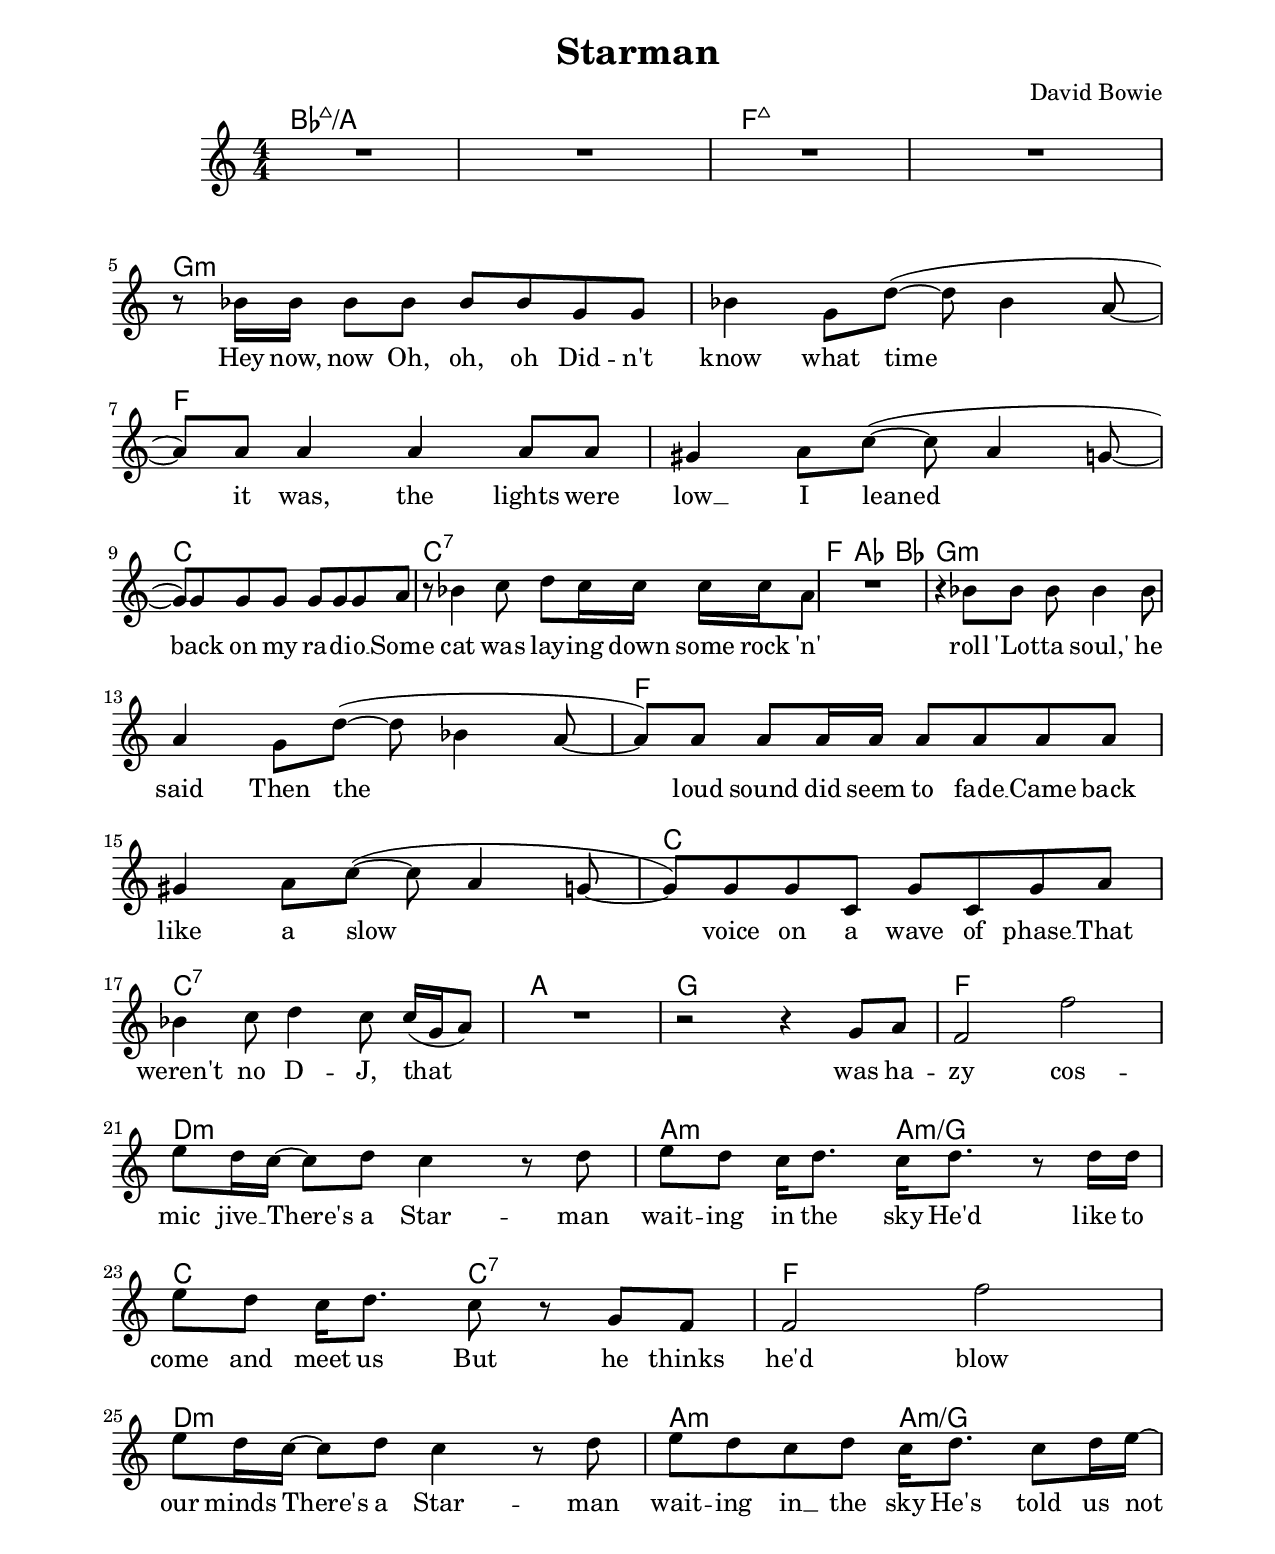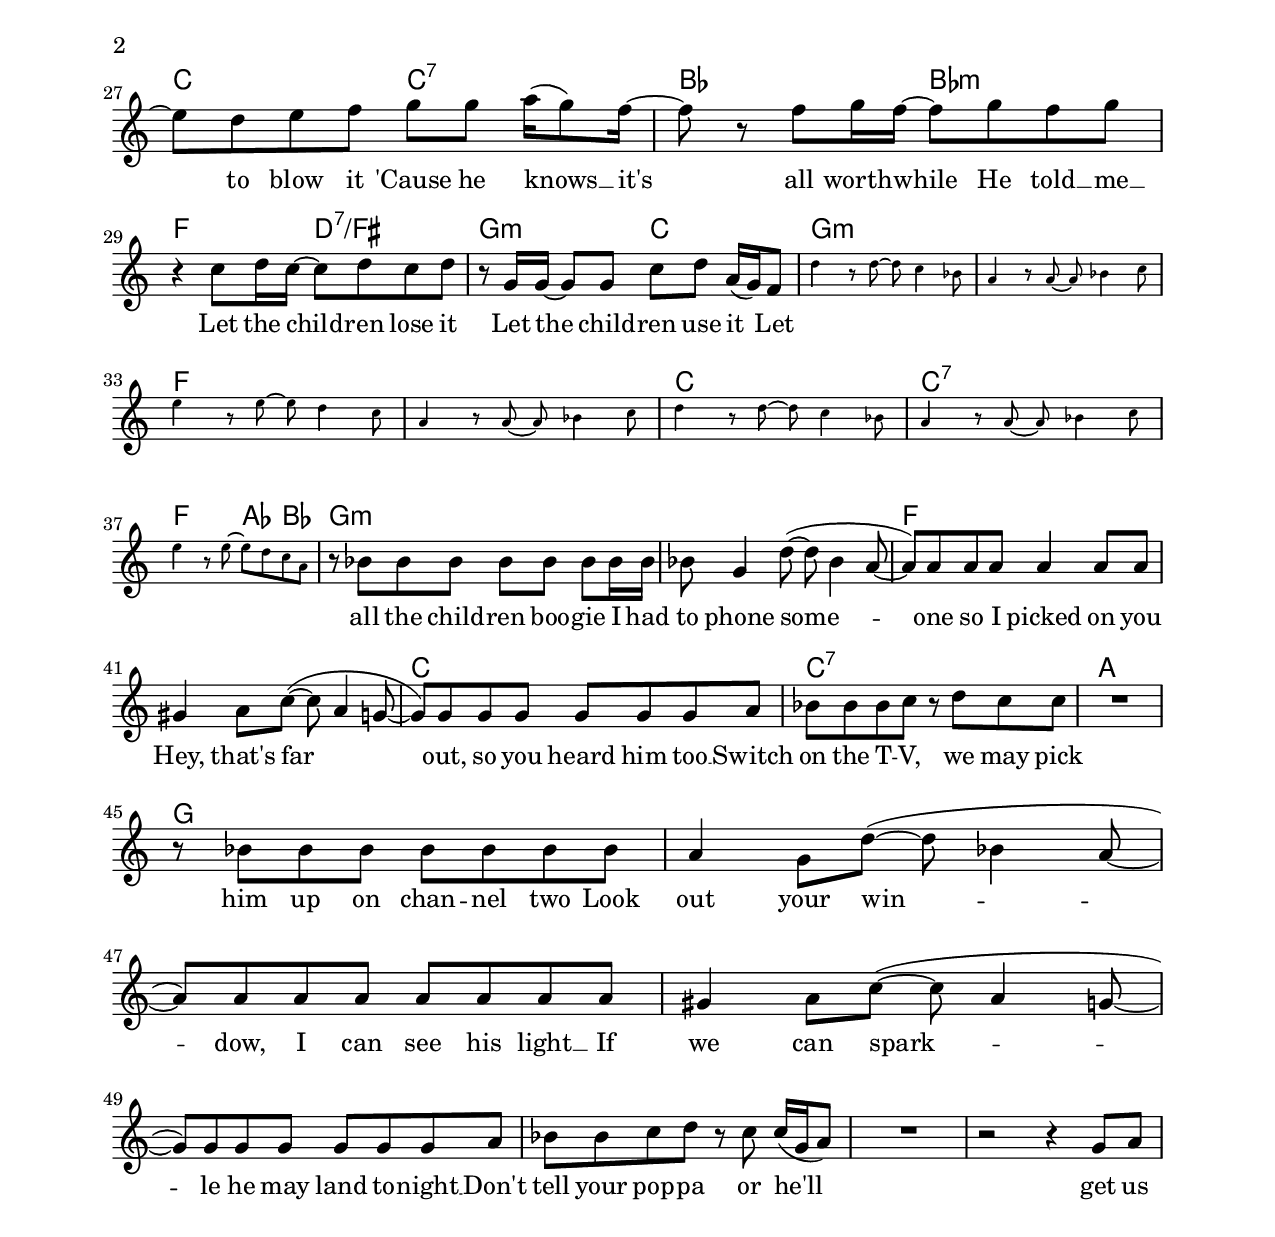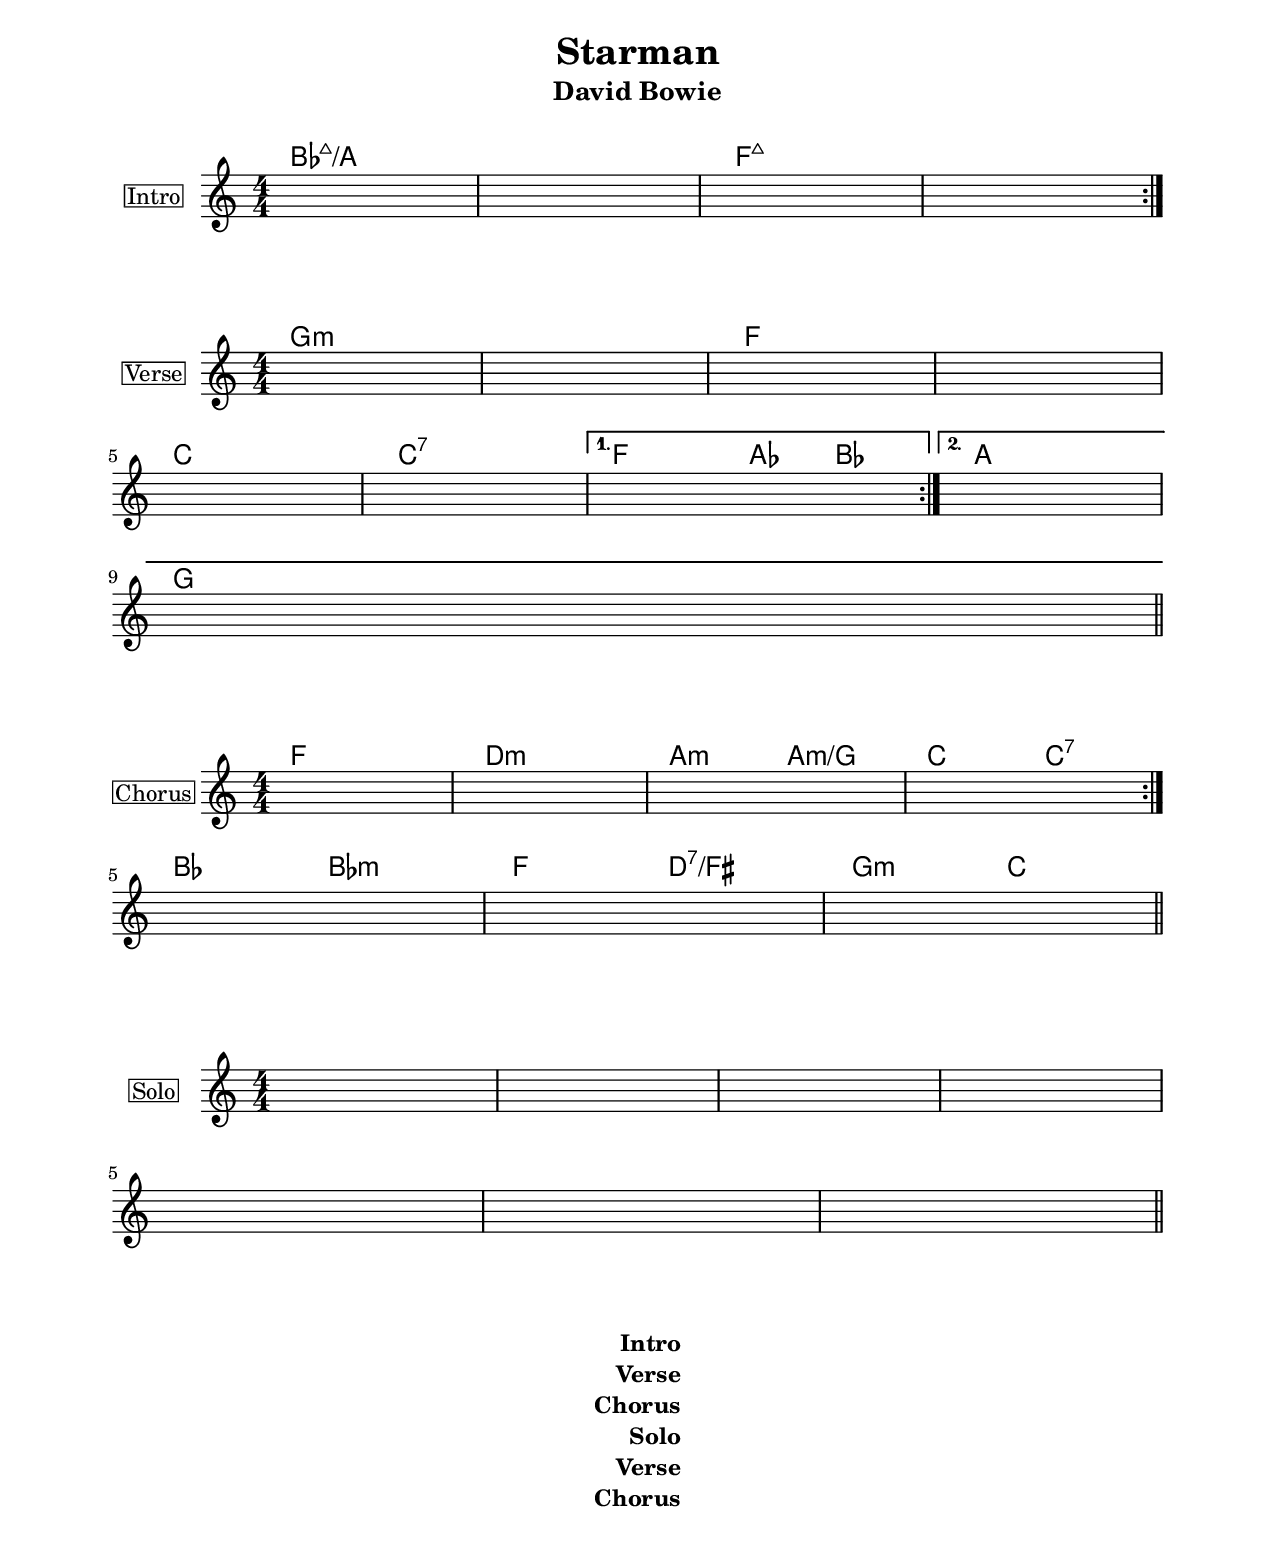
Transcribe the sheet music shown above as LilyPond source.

\version "2.24.0"

\include "settings.ily"
\include "style.ily"
intro = {
  R1 * 4 |
}

verse_one = \relative c'' {
  r8 bf16 bf bf8 bf bf bf g g |
  bf4 g8 d'~( d bf4 a8~ |
  a) a8 a4 a a8 a |
  gs4 a8 c8~( c a4 g8~ |
  g) g g g g g g a |
  r8 bf4 c8 d c16 c c c a8 |
  R1 |

  r4 bf8 bf bf bf4 bf8 |
  a4 g8 d'~( d bf4 a8~ |
  a) a8 a a16 a a8 a a a |
  gs4 a8 c8~( c a4 g8~ |
  g) g g c, g' c, g' a |
  bf4 c8 d4 c8 c16( g a8) |
  R1 |
  r2 r4 g8 a |
}

chorus = \relative c' {
  f2 f' |
  e8 d16 c~ c8 d c4 r8 d |
  e8 d c16 d8. c16 d8. r8 d16 d |
  e8 d c16 d8. c8 r g f |

  f2 f' |
  e8 d16 c~ c8 d c4 r8 d |
  e8 d c d c16 d8. c8 d16 e~ |
  e8 d e f8 g g a16( g8) f16~ |

  f8 r f g16 f~ f8 g f g8 |
  r4 c,8 d16 c~ c8 d c d8 |
  r8 g,16 g~ g8 g c8 d a16( g) f8 |
}

guitar = \new CueVoice \relative c'' {
  s1 * 30 |
  d4 r8 d~ d c4 bf8 |
  a4 r8 a~ a bf4 c8 |
  e4 r8 e~ e d4 c8 |
  a4 r8 a~ a bf4 c8 |

  d4 r8 d~ d c4 bf8 |
  a4 r8 a~ a bf4 c8 |
  e4 r8 e~ e d c a |
}

solo = {
  s1 * 7 |
}

verse_two = \relative c'' {
  r8 bf8 bf bf bf bf bf bf16 bf |
  bf8 g4 d'8~( d bf4 a8~ |
  a) a a a a4 a8 a |
  gs4 a8 c8~( c a4 g8~ |
  g) g g g g g g a |
  bf8 bf bf c r d c c  |
  R1 |

  r8 bf8 bf bf bf bf bf bf |
  a4 g8 d'~( d bf4 a8~ |
  a) a a a a a a a |
  gs4 a8 c8~( c a4 g8~ |
  g) g g g g g g a |
  bf8 bf c d r c c16( g a8) |
  R1 |
  r2 r4 g8 a |
}

melody = {
  \intro
  \verse_one
  \chorus
  \solo
  \verse_two
}

intro = \chordmode {
  bf1:maj/a |
  s |
  f:maj7 |
  s |
}

verse_part_one = \chordmode {
  g1:m  |
  s |
  f  |
  s |
  c  |
  c:7 |
}

verse = \chordmode {
  \verse_part_one
  f2 af4 bf |
  \verse_part_one
  a1 |
  g |
}

chorus_main = \chordmode {
  f1  |
  d:m  |
  a2:m a:m/g  |
  c c:7 |
}

chorus_end = \chordmode {
  bf bf:m |
  f d:7/fs |
  g:m c |
}

chorus = \chordmode {
  \repeat unfold 2 {
    \chorus_main
  }
  \chorus_end
}

solo = \chordmode {

}

changes_intro = \chords {
  \intro
}

changes_verse = \chords {
  \verse_part_one

  f2 af4 bf |

  a1 |
  g |
}

changes_chorus = \chords {
  \chorus_main
  \chorus_end
}

changes_solo = \chords {
  \solo
}

changes = \chords {
  \intro
  \verse
  \chorus
  \verse
}

intro = \lyricmode {
    Hey now, now
    Oh, oh, oh
}

verse_one = \lyricmode {
  Did -- n't know what time it was, the lights were low __
  I leaned back on my ra -- di -- o __
  Some cat was lay -- ing down some rock 'n' roll
  'Lot -- ta soul,' he said

  Then the loud sound did seem to fade __
  Came back like a slow voice on a wave of phase __
  That weren't no D -- J, that was ha -- zy cos -- mic jive __
}

chorus = \lyricmode {
  There's a Star -- man wait -- ing in the sky
  He'd like to come and meet us
  But he thinks he'd blow our minds

  There's a Star -- man wait -- ing in __ the sky
  He's told us not to blow it
  'Cause he knows __ it's all worth -- while
  He told __ me __

  Let the child -- ren lose it
  Let the child -- ren use it
  Let all the child -- ren boo -- gie
}

verse_two = \lyricmode {
  I had to phone some -- one so I picked on you __
  Hey, that's far out, so you heard him too __
  Switch on the T -- V, we may pick him up on chan -- nel two

  Look out your win -- dow, I can see his light __
  If we can spark -- le he may land to -- night __
  Don't tell your pop -- pa or he'll get us locked up in fright
}

la = \lyricmode {
  La, la, la, la-la, la, la, la
}

words = \lyricmode {
  \intro
  \verse_one
  \chorus
  \verse_two
  \chorus
}

key_and_time = { \key c \major
  \time 4/4
}

intro = {
  s1 * 4 |
}

verse = {
  s1 * 7 |
  s1 * 8 |
}

chorus = {
  s1 * 8 |
  s1 * 3 |
}

solo = {
  s1 * 7 |
}

structure_intro = {
  \key_and_time
  \repeat volta 2 {
    \intro
  }
}

structure_verse = {
  \key_and_time
  \repeat volta 2 {
    s1 * 6 |
    \alternative {
      \volta 1 { s1 }
      \volta 2 { s1 * 2 }
    }
  }
  \bar "||"
}

structure_chorus = {
  \key_and_time
  \repeat volta 2 {
    s1 * 4 |
  }
  s1 * 3 |
  \bar "||"
}

structure_solo = {
  \key_and_time
  \solo
  \bar "||"
}

structure = {
  \key_and_time
  \intro
  \verse
  \chorus
  \solo
}


\header {
  title = "Starman"
}

melody = \new Staff {
  <<
    \melody \addlyrics \words
    \guitar
    \structure
  >>
}

\layout {
  \context {
    \Score \consists #(set-bars-per-line '(4))
  }
}

\book {
  \header {
    composer = "David Bowie"
  }

  \score {
    <<
      \numericTimeSignature
      \changes
      <<
        \melody
      >>
    >>
  }
}

form_layout = \layout {
  ragged-last = ##f
}

\book {
  \bookOutputSuffix "form"

  \header {
    subtitle = "David Bowie"
  }

  \paper {
    score-system-spacing.basic-distance = #18
  }

  \markup \vspace #1

  \score {
    \form_layout
    <<
      \numericTimeSignature
      \changes_intro
      \new Staff \with {
        instrumentName = \markup \box "Intro"
      } {
        <<
          \structure_intro
        >>
      }
    >>
  }

  \score {
    \form_layout
    <<
      \numericTimeSignature
      \changes_verse
      \new Staff \with {
        instrumentName = \markup \box "Verse"
      } {
        <<
          \structure_verse
        >>
      }
    >>
  }

  \score {
    \form_layout
    <<
      \numericTimeSignature
      \changes_chorus
      \new Staff \with {
        instrumentName = \markup \box "Chorus"
      } {
        <<
          \structure_chorus
        >>
      }
    >>
  }

  \score {
    \form_layout
    <<
      \numericTimeSignature
      \changes_solo
      \new Staff \with {
        instrumentName = \markup \box "Solo"
      } {
        <<
          \structure_solo
        >>
      }
    >>
  }

  \markup \vspace #2

  \markup \fill-line {
    \column
    \override #'(padding . 5)
    \table #'(1 -1 -1)
    {
      \bold Intro \italic "" ""
      \bold Verse \italic "" ""
      \bold Chorus \italic "" ""
      \bold Solo \italic "" ""
      \bold Verse \italic "" ""
      \bold Chorus \italic "" ""
    }
  }
}
